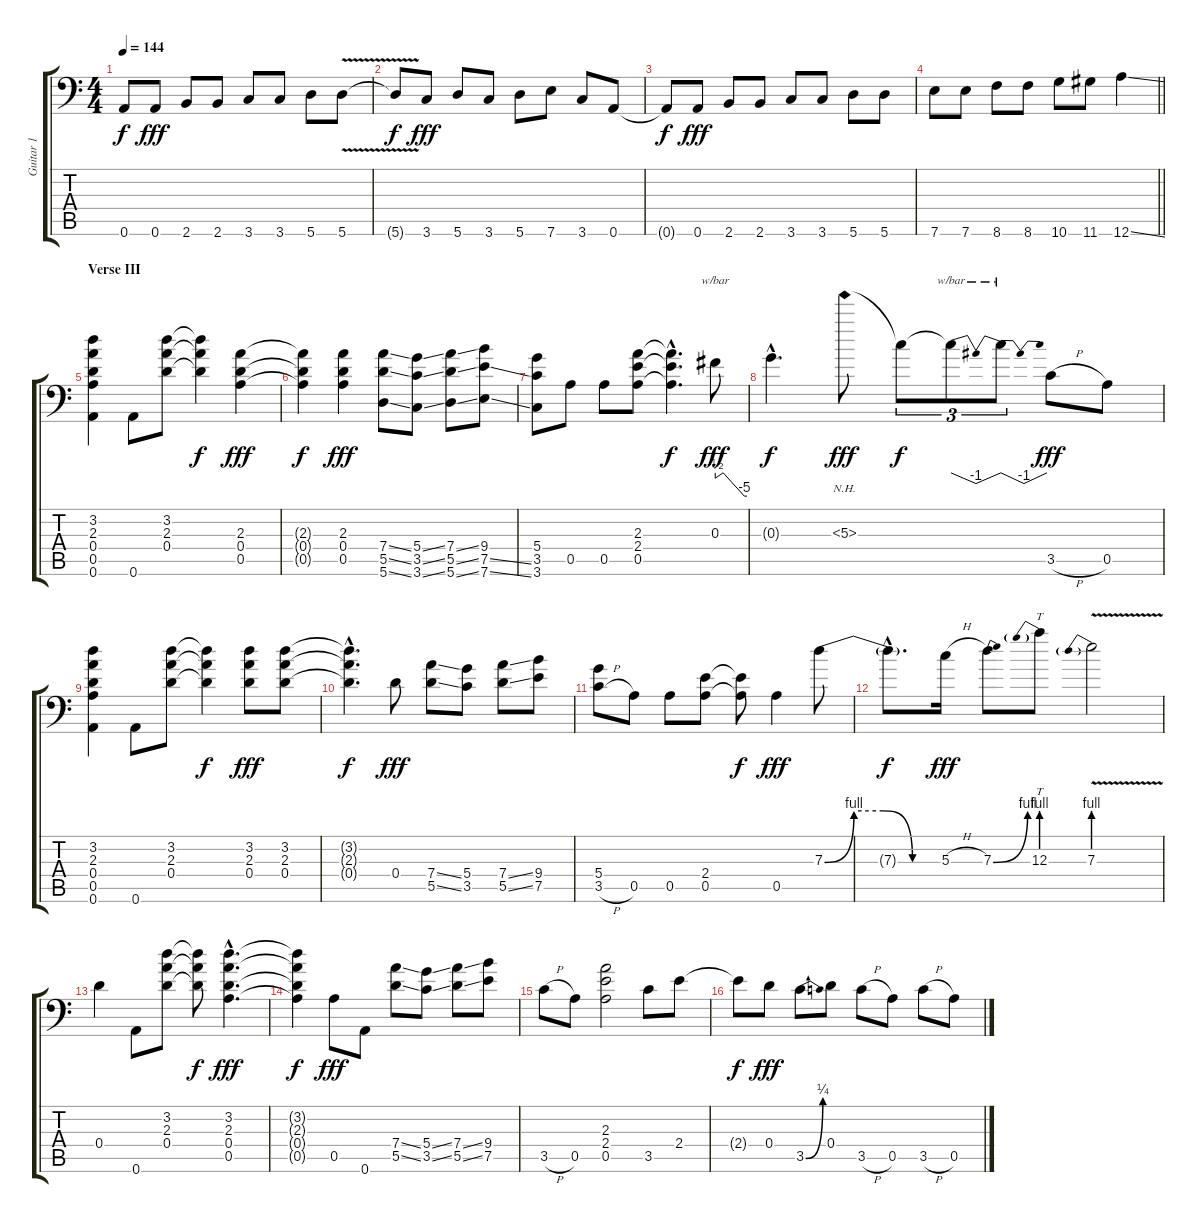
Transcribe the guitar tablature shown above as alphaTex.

\track ("Guitar 1" "Guitar 1") {instrument distortionguitar}
\staff {score tabs}
\tuning (E4 B3 G3 D3 A2 A1) {hide}
\ts (4 4)
\tempo 144
\clef f4
\ks c
0.6{t}.8{dy f} 0.6.8{dy fff} 2.6.8 2.6.8 3.6.8 3.6.8 5.6.8 5.6{v}.8 |
5.6{t}.8{dy f} 3.6.8{dy fff} 5.6.8 3.6.8 5.6.8 7.6.8 3.6.8 0.6.8 |
0.6{t}.8{dy f} 0.6.8{dy fff} 2.6.8 2.6.8 3.6.8 3.6.8 5.6.8 5.6.8 |
\barLineRight lightlight
7.6.8 7.6.8 8.6.8 8.6.8 10.6.8 11.6.8 12.6{ss}.4 |
\section ("" "Verse III")
(3.2 2.3 0.4 0.5 0.6).4 0.6.8 (3.2 2.3 0.4).8 (3.2{t} 2.3{t} 0.4{t}).4{dy f} (2.3 0.4 0.5).4{dy fff} |
(2.3{t} 0.4{t} 0.5{t}).4{dy f} (2.3 0.4 0.5).4{dy fff} (7.4{ss} 5.5{ss} 5.6{ss}).8 (5.4{ss} 3.5{ss} 3.6{ss}).8 (7.4{ss} 5.5{ss} 5.6{ss}).8 (9.4 7.5{ss} 7.6{ss}).8 |
(5.4 3.5 3.6).8 0.5.8 0.5.8 (2.3 2.4 0.5).8 (2.3{hac t} 2.4{hac t} 0.5{hac t}).4{d dy f} 0.3.8{tbe (custom default 0 -2 15 0 55 -20 60 -20) dy fff} |
0.3{hac t}.4{d dy f} 5.3{nh}.8{dy fff} 5.3{t}.8{tu (3 2) dy f} 5.3{t}.8{tu (3 2) tbe (dip default 0 0 30 -4 60 0)} 5.3{t}.8{tu (3 2) tbe (dip default 0 0 30 -4 60 0)} 3.5{h}.8{dy fff} 0.5.8 |
(3.2 2.3 0.4 0.5 0.6).4 0.6.8 (3.2 2.3 0.4).8 (3.2{t} 2.3{t} 0.4{t}).4{dy f} (3.2 2.3 0.4).8{dy fff} (3.2 2.3 0.4).8 |
(3.2{hac t} 2.3{hac t} 0.4{hac t}).4{d dy f} 0.4.8{dy fff} (7.4{ss} 5.5{ss}).8 (5.4 3.5).8 (7.4{ss} 5.5{ss}).8 (9.4 7.5).8 |
(5.4 3.5{h}).8 0.5.8 0.5.8 (2.4 0.5).8 (2.4{t} 0.5{t}).8{dy f} 0.5.4{dy fff} 7.3{be (custom 0 0 15 4 30 4 45 0 60 0)}.8 |
7.3{hac t}.8{d dy f} 5.3{h}.16{dy fff} 7.3{be (bend 0 0 60 4)}.8 12.3{be (prebend 0 4 60 4)}.8{tt} 7.3{be (prebend 0 4 60 4) v}.2 |
0.4.4 0.6.8 (3.2 2.3 0.4).8 (3.2{t} 2.3{t} 0.4{t}).8{dy f} (3.2{hac} 2.3{hac} 0.4{hac} 0.5{hac}).4{d dy fff} |
(3.2{t} 2.3{t} 0.4{t} 0.5{t}).4{dy f} 0.5.8{dy fff} 0.6.8 (7.4{ss} 5.5{ss}).8 (5.4{ss} 3.5{ss}).8 (7.4{ss} 5.5{ss}).8 (9.4 7.5).8 |
3.5{h}.8 0.5.8 (2.3 2.4 0.5).2 3.5.8 2.4.8 |
2.4{t}.8{dy f} 0.4.8{dy fff} 3.5{be (bend 0 0 60 1)}.8 0.4.8 3.5{h}.8 0.5.8 3.5{h}.8 0.5.8
